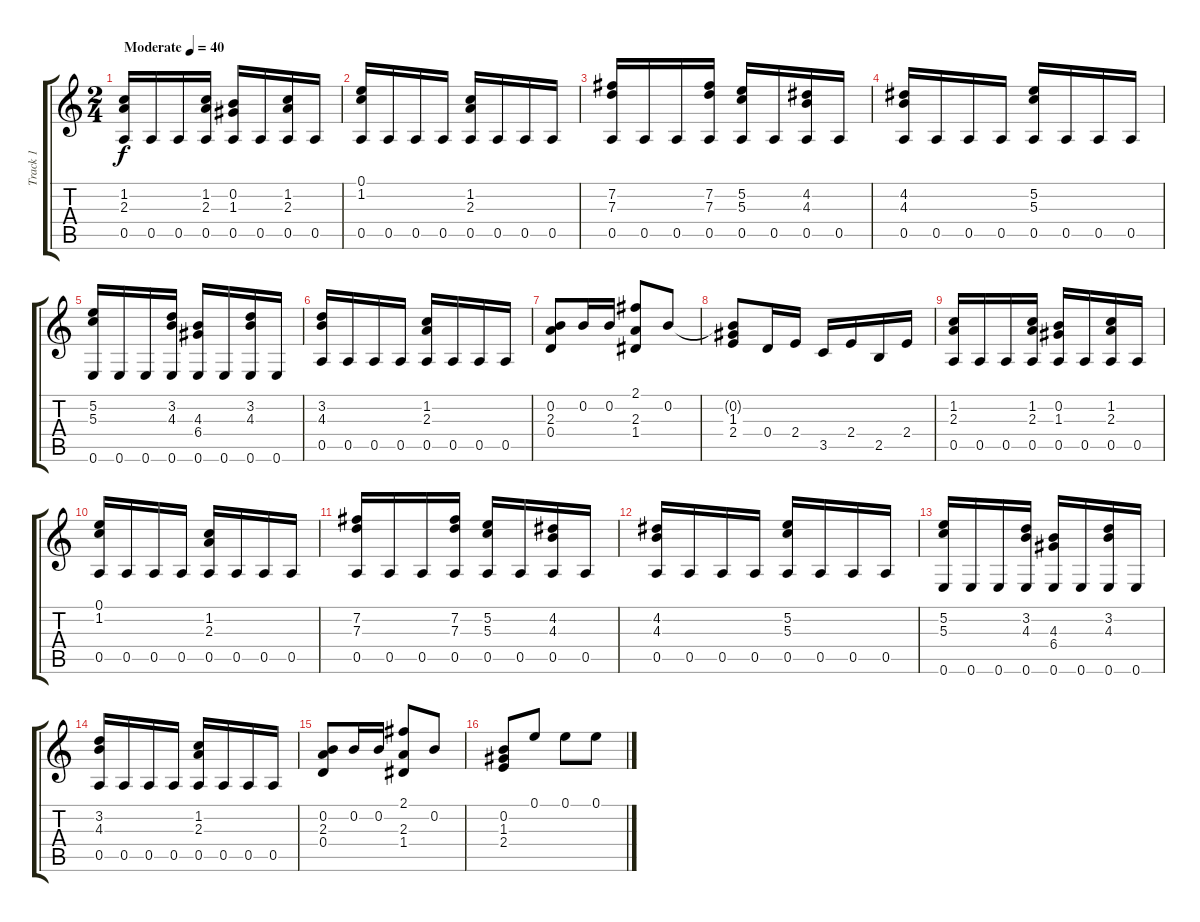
\track ("Track 1" "Track 1") {instrument acousticguitarnylon}
\staff {score tabs}
\tuning (E4 B3 G3 D3 A2 E2) {hide}
\ts (2 4)
\tempo (40 "Moderate")
\clef g2
\ks c
(1.2 2.3 0.5).16{dy f instrument acousticguitarnylon} 0.5.16 0.5.16 (1.2 2.3 0.5).16 (0.2 1.3 0.5).16 0.5.16 (1.2 2.3 0.5).16 0.5.16 |
(0.1 1.2 0.5).16 0.5.16 0.5.16 0.5.16 (1.2 2.3 0.5).16 0.5.16 0.5.16 0.5.16 |
(7.2 7.3 0.5).16 0.5.16 0.5.16 (7.2 7.3 0.5).16 (5.2 5.3 0.5).16 0.5.16 (4.2 4.3 0.5).16 0.5.16 |
(4.2 4.3 0.5).16 0.5.16 0.5.16 0.5.16 (5.2 5.3 0.5).16 0.5.16 0.5.16 0.5.16 |
(5.2 5.3 0.6).16 0.6.16 0.6.16 (3.2 4.3 0.6).16 (4.3 6.4 0.6).16 0.6.16 (3.2 4.3 0.6).16 0.6.16 |
(3.2 4.3 0.5).16 0.5.16 0.5.16 0.5.16 (1.2 2.3 0.5).16 0.5.16 0.5.16 0.5.16 |
(0.2 2.3 0.4).8 0.2.16 0.2.16 (2.1 2.3 1.4).8 0.2.8 |
(0.2{t} 1.3 2.4).8 0.4.16 2.4.16 3.5.16 2.4.16 2.5.16 2.4.16 |
(1.2 2.3 0.5).16 0.5.16 0.5.16 (1.2 2.3 0.5).16 (0.2 1.3 0.5).16 0.5.16 (1.2 2.3 0.5).16 0.5.16 |
(0.1 1.2 0.5).16 0.5.16 0.5.16 0.5.16 (1.2 2.3 0.5).16 0.5.16 0.5.16 0.5.16 |
(7.2 7.3 0.5).16 0.5.16 0.5.16 (7.2 7.3 0.5).16 (5.2 5.3 0.5).16 0.5.16 (4.2 4.3 0.5).16 0.5.16 |
(4.2 4.3 0.5).16 0.5.16 0.5.16 0.5.16 (5.2 5.3 0.5).16 0.5.16 0.5.16 0.5.16 |
(5.2 5.3 0.6).16 0.6.16 0.6.16 (3.2 4.3 0.6).16 (4.3 6.4 0.6).16 0.6.16 (3.2 4.3 0.6).16 0.6.16 |
(3.2 4.3 0.5).16 0.5.16 0.5.16 0.5.16 (1.2 2.3 0.5).16 0.5.16 0.5.16 0.5.16 |
(0.2 2.3 0.4).8 0.2.16 0.2.16 (2.1 2.3 1.4).8 0.2.8 |
(0.2 1.3 2.4).8 0.1.8 0.1.8 0.1.8
